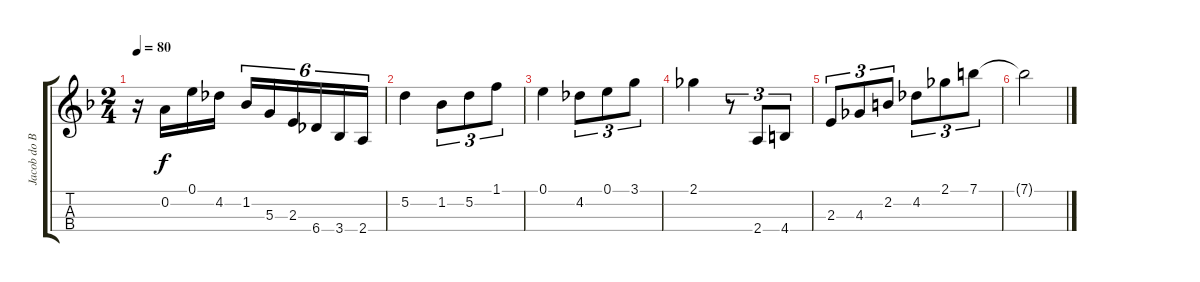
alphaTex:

\track ("Jacob do Bandolim" "Jacob do B") {instrument acousticguitarsteel}
\staff {score tabs}
\tuning (E4 A3 D3 G2) {hide}
\ts (2 4)
\tempo 80
\clef g2
\ks f
r.16{dy f} 0.2.16 0.1.16 4.2.16 1.2.16{tu (6 4)} 5.3.16{tu (6 4)} 2.3.16{tu (6 4)} 6.4.16{tu (6 4)} 3.4.16{tu (6 4)} 2.4.16{tu (6 4)} |
5.2.4 1.2.8{tu (3 2)} 5.2.8{tu (3 2)} 1.1.8{tu (3 2)} |
0.1.4 4.2.8{tu (3 2)} 0.1.8{tu (3 2)} 3.1.8{tu (3 2)} |
2.1.4 r.8{tu (3 2)} 2.4.8{tu (3 2)} 4.4.8{tu (3 2)} |
2.3.8{tu (3 2)} 4.3.8{tu (3 2)} 2.2.8{tu (3 2)} 4.2.8{tu (3 2)} 2.1.8{tu (3 2)} 7.1.8{tu (3 2)} |
7.1{t}.2
